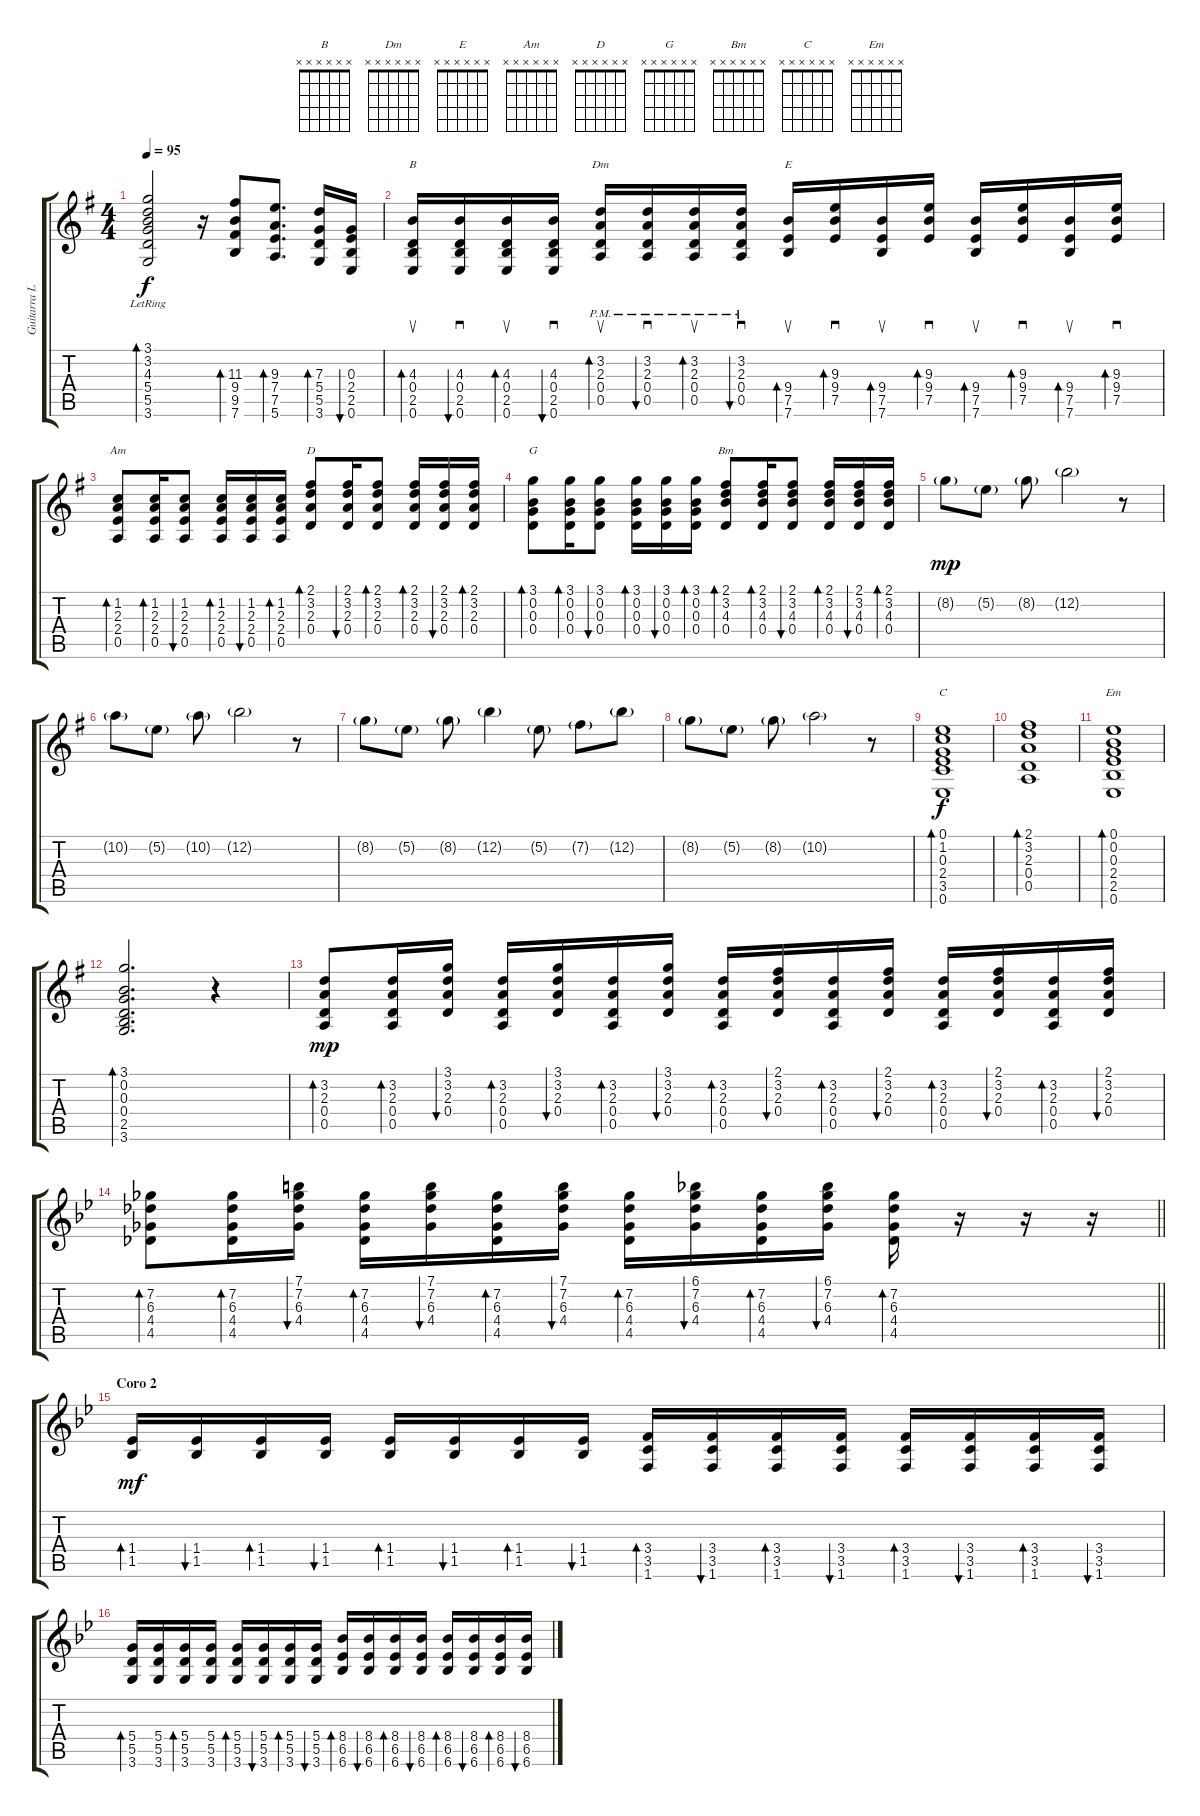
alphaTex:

\track ("Guitarra Líder" "Guitarra L") {instrument electricguitarclean}
\staff {score tabs}
\tuning (E4 B3 G3 D3 A2 E2) {hide}
\chord ("B" x x x x x x)
\chord ("Dm" x x x x x x)
\chord ("E" x x x x x x)
\chord ("Am" x x x x x x)
\chord ("D" x x x x x x)
\chord ("G" x x x x x x)
\chord ("Bm" x x x x x x)
\chord ("C" x x x x x x)
\chord ("Em" x x x x x x)
\ts (4 4)
\tempo 95
\clef g2
\ks g
(3.1 3.2 4.3 5.4{lr} 5.5{lr} 3.6{lr}).2{bd 60 dy f} r.16 (11.3 9.4 9.5 7.6).8{bd 60} (9.3 7.4 7.5 5.6).8{d bd 60} (7.3 5.4 5.5 3.6).16{bd 60} (0.3 2.4 2.5 0.6).16{bu 60} |
(4.3 0.4 2.5 0.6).16{su bd 60 ch "B"} (4.3 0.4 2.5 0.6).16{sd bu 60} (4.3 0.4 2.5 0.6).16{su bd 60} (4.3 0.4 2.5 0.6).16{sd bu 60} (3.2{pm} 2.3{pm} 0.4{pm} 0.5).16{su bd 60 ch "Dm"} (3.2{pm} 2.3{pm} 0.4{pm} 0.5).16{sd bu 60} (3.2{pm} 2.3{pm} 0.4{pm} 0.5).16{su bd 60} (3.2{pm} 2.3{pm} 0.4{pm} 0.5).16{sd bu 60} (9.4 7.5 7.6).16{su bd 60 ch "E"} (9.3 9.4 7.5).16{sd bd 60} (9.4 7.5 7.6).16{su bd 60} (9.3 9.4 7.5).16{sd bd 60} (9.4 7.5 7.6).16{su bd 60} (9.3 9.4 7.5).16{sd bd 60} (9.4 7.5 7.6).16{su bd 60} (9.3 9.4 7.5).16{sd bd 60} |
(1.2 2.3 2.4 0.5).8{bd 120 ch "Am"} (1.2 2.3 2.4 0.5).16{bd 120} (1.2 2.3 2.4 0.5).8{bu 60} (1.2 2.3 2.4 0.5).16{bd 120} (1.2 2.3 2.4 0.5).16{bu 60} (1.2 2.3 2.4 0.5).16{bd 120} (2.1 3.2 2.3 0.4).8{bd 120 ch "D"} (2.1 3.2 2.3 0.4).16{bu 60} (2.1 3.2 2.3 0.4).8{bd 120} (2.1 3.2 2.3 0.4).16{bd 120} (2.1 3.2 2.3 0.4).16{bu 60} (2.1 3.2 2.3 0.4).16{bd 120} |
(3.1 0.2 0.3 0.4).8{bd 120 ch "G"} (3.1 0.2 0.3 0.4).16{bd 120} (3.1 0.2 0.3 0.4).8{bu 60} (3.1 0.2 0.3 0.4).16{bd 120} (3.1 0.2 0.3 0.4).16{bu 60} (3.1 0.2 0.3 0.4).16{bd 120} (2.1 3.2 4.3 0.4).8{bd 120 ch "Bm"} (2.1 3.2 4.3 0.4).16{bd 120} (2.1 3.2 4.3 0.4).8{bu 60} (2.1 3.2 4.3 0.4).16{bd 120} (2.1 3.2 4.3 0.4).16{bu 60} (2.1 3.2 4.3 0.4).16{bd 120} |
8.2{g}.8{dy mp} 5.2{g}.8 8.2{g}.8 12.2{g}.2 r.8 |
10.2{g}.8 5.2{g}.8 10.2{g}.8 12.2{g}.2 r.8 |
8.2{g}.8 5.2{g}.8 8.2{g}.8 12.2{g}.4 5.2{g}.8 7.2{g}.8 12.2{g}.8 |
8.2{g}.8 5.2{g}.8 8.2{g}.8 10.2{g}.2 r.8 |
(0.1 1.2 0.3 2.4 3.5 0.6).1{bd 60 ch "C" dy f} |
(2.1 3.2 2.3 0.4 0.5).1{bd 60} |
(0.1 0.2 0.3 2.4 2.5 0.6).1{bd 60 ch "Em"} |
(3.1 0.2 0.3 0.4 2.5 3.6).2{d bd 60} r.4 |
(3.2 2.3 0.4 0.5).8{bd 60 dy mp} (3.2 2.3 0.4 0.5).16{bd 60} (3.1 3.2 2.3 0.4).16{bu 60} (3.2 2.3 0.4 0.5).16{bd 60} (3.1 3.2 2.3 0.4).16{bu 60} (3.2 2.3 0.4 0.5).16{bd 60} (3.1 3.2 2.3 0.4).16{bu 60} (3.2 2.3 0.4 0.5).16{bd 60} (2.1 3.2 2.3 0.4).16{bu 60} (3.2 2.3 0.4 0.5).16{bd 60} (2.1 3.2 2.3 0.4).16{bu 60} (3.2 2.3 0.4 0.5).16{bd 60} (2.1 3.2 2.3 0.4).16{bu 60} (3.2 2.3 0.4 0.5).16{bd 60} (2.1 3.2 2.3 0.4).16{bu 60} |
\barLineRight lightlight
\ks bb
(7.2 6.3 4.4 4.5).8{bd 60} (7.2 6.3 4.4 4.5).16{bd 60} (7.1 7.2 6.3 4.4).16{bu 60} (7.2 6.3 4.4 4.5).16{bd 60} (7.1 7.2 6.3 4.4).16{bu 60} (7.2 6.3 4.4 4.5).16{bd 60} (7.1 7.2 6.3 4.4).16{bu 60} (7.2 6.3 4.4 4.5).16{bd 60} (6.1 7.2 6.3 4.4).16{bu 60} (7.2 6.3 4.4 4.5).16{bd 60} (6.1 7.2 6.3 4.4).16{bu 60} (7.2 6.3 4.4 4.5).16{bd 60} r.16 r.16 r.16 |
\section ("" "Coro 2")
(1.4 1.5).16{bd 60 dy mf} (1.4 1.5).16{bu 60} (1.4 1.5).16{bd 60} (1.4 1.5).16{bu 60} (1.4 1.5).16{bd 60} (1.4 1.5).16{bu 60} (1.4 1.5).16{bd 60} (1.4 1.5).16{bu 60} (3.4 3.5 1.6).16{bd 60} (3.4 3.5 1.6).16{bu 60} (3.4 3.5 1.6).16{bd 60} (3.4 3.5 1.6).16{bu 60} (3.4 3.5 1.6).16{bd 60} (3.4 3.5 1.6).16{bu 60} (3.4 3.5 1.6).16{bd 60} (3.4 3.5 1.6).16{bu 60} |
(5.4 5.5 3.6).16{bd 60} (5.4 5.5 3.6).16 (5.4 5.5 3.6).16{bd 60} (5.4 5.5 3.6).16 (5.4 5.5 3.6).16{bd 60} (5.4 5.5 3.6).16{bu 60} (5.4 5.5 3.6).16{bd 60} (5.4 5.5 3.6).16{bu 60} (8.4 6.5 6.6).16{bd 60} (8.4 6.5 6.6).16{bu 60} (8.4 6.5 6.6).16{bd 60} (8.4 6.5 6.6).16{bu 60} (8.4 6.5 6.6).16{bd 60} (8.4 6.5 6.6).16{bu 60} (8.4 6.5 6.6).16{bd 60} (8.4 6.5 6.6).16{bu 60}
